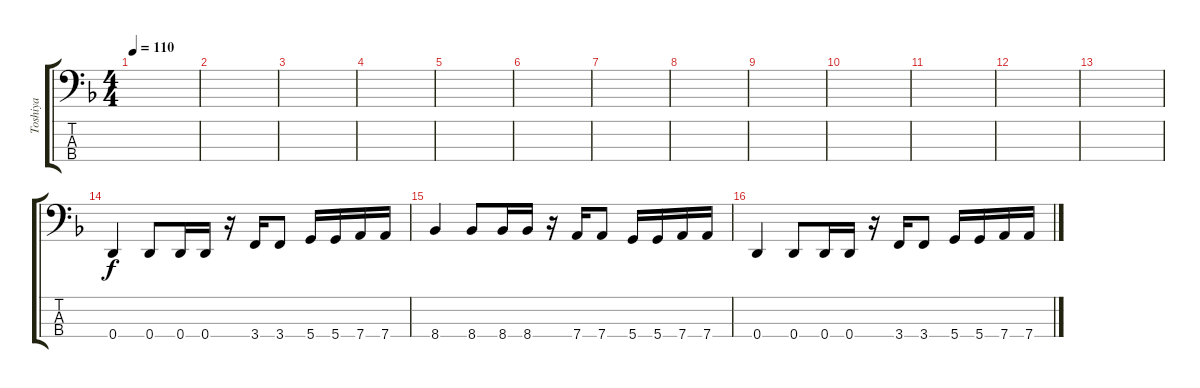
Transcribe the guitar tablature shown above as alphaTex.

\track ("Toshiya" "Toshiya") {instrument electricbasspick}
\staff {score tabs}
\tuning (F2 C2 G1 D1) {hide}
\ts (4 4)
\tempo 110
\clef f4
\ks f
|
|
|
|
|
|
|
|
|
|
|
|
|
0.4.4 0.4.8 0.4.16 0.4.16 r.16 3.4.16 3.4.8 5.4.16 5.4.16 7.4.16 7.4.16 |
8.4.4 8.4.8 8.4.16 8.4.16 r.16 7.4.16 7.4.8 5.4.16 5.4.16 7.4.16 7.4.16 |
0.4.4 0.4.8 0.4.16 0.4.16 r.16 3.4.16 3.4.8 5.4.16 5.4.16 7.4.16 7.4.16
